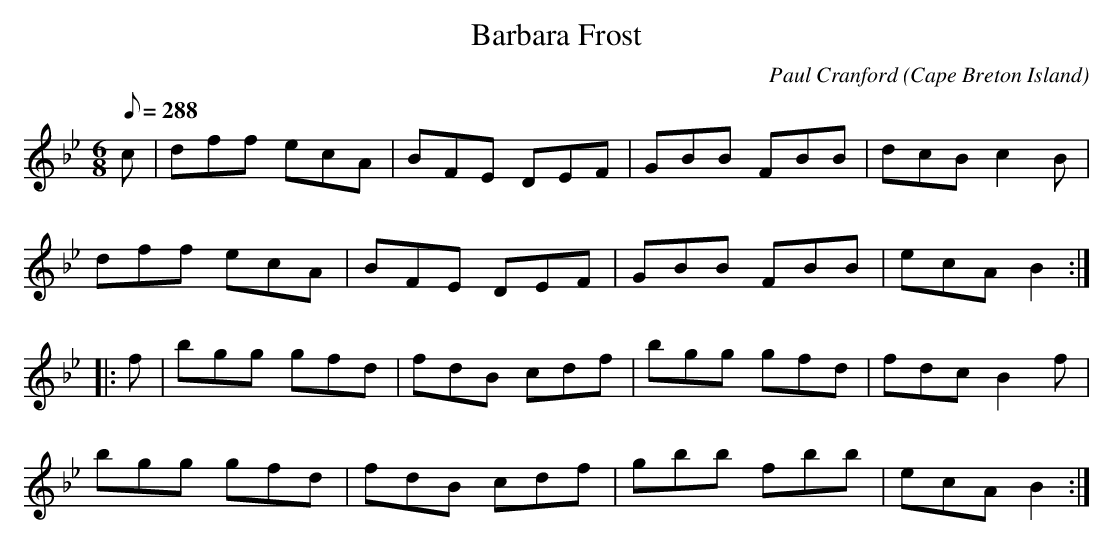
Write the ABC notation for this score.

X:1
T:Barbara Frost
C:Paul Cranford
O:Cape Breton Island
L:1/8
Q:288
M:6/8
K:Bb
c|dff ecA|BFE DEF|GBB FBB|dcB c2B|
dff ecA|BFE DEF|GBB FBB|ecA B2:|
|:f|bgg gfd|fdB cdf|bgg gfd|fdc B2f|
bgg gfd|fdB cdf|gbb fbb|ecA B2:|
